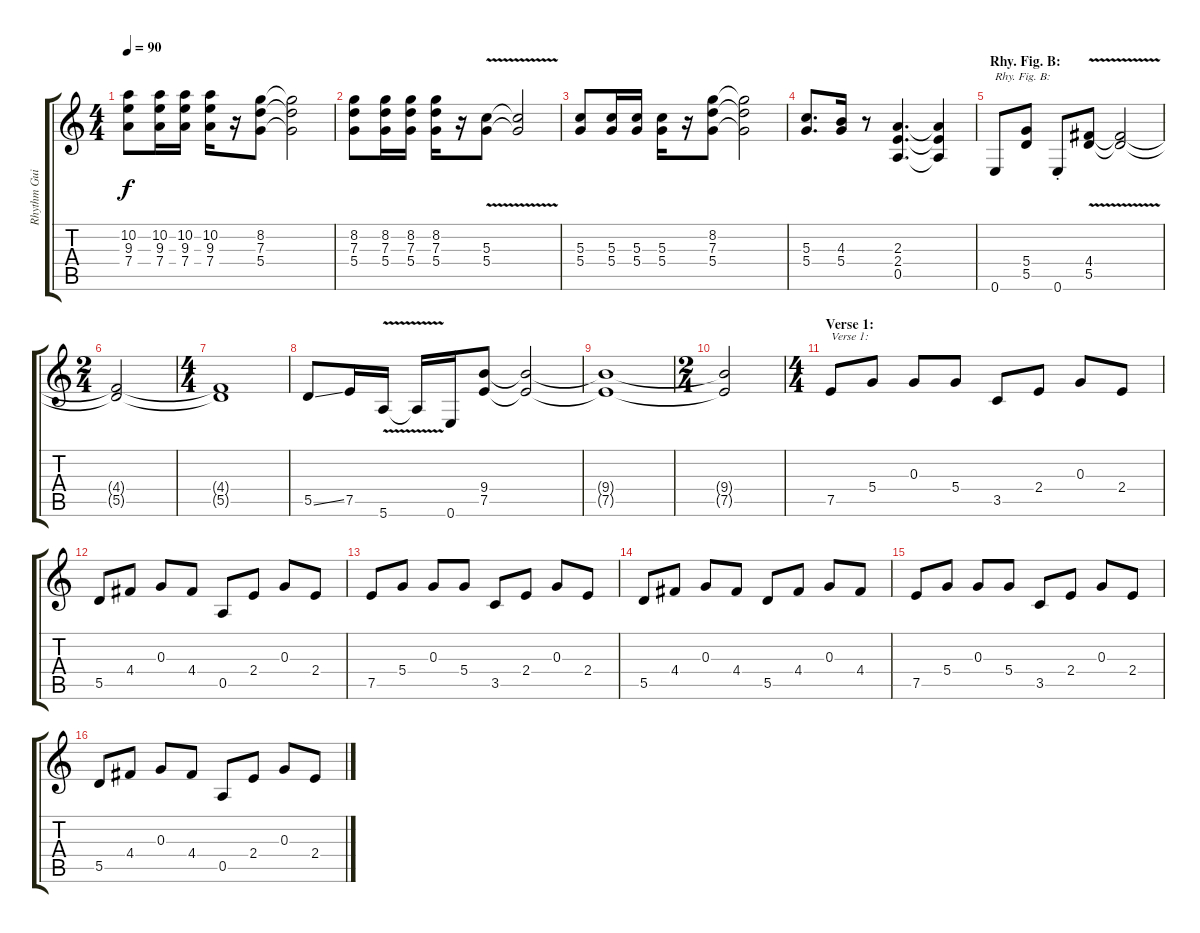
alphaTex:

\track ("Rhythm Guitar 1" "Rhythm Gui") {instrument distortionguitar}
\staff {score tabs}
\tuning (E4 B3 G3 D3 A2 E2) {hide}
\ts (4 4)
\tempo 90
\clef g2
\ks c
(10.2 9.3 7.4).8{dy f} (10.2 9.3 7.4).16 (10.2 9.3 7.4).16 (10.2 9.3 7.4).16 r.16 (8.2 7.3 5.4).8 (8.2{t} 7.3{t} 5.4{t}).2 |
(8.2 7.3 5.4).8 (8.2 7.3 5.4).16 (8.2 7.3 5.4).16 (8.2 7.3 5.4).16 r.16 (5.3{v} 5.4).8 (5.3{t} 5.4{t}).2 |
(5.3 5.4).8 (5.3 5.4).16 (5.3 5.4).16 (5.3 5.4).16 r.16 (8.2 7.3 5.4).8 (8.2{t} 7.3{t} 5.4{t}).2 |
(5.3 5.4).8{d} (4.3 5.4).16 r.8 (2.3 2.4 0.5).4{d} (2.3{t} 2.4{t} 0.5{t}).4 |
\section ("" "Rhy. Fig. B:")
0.6.8{txt "Rhy. Fig. B:"} (5.4 5.5).8 0.6{st}.8 (4.4{v} 5.5).8 (4.4{t} 5.5{t}).2 |
\ts (2 4)
(4.4{t} 5.5{t}).2 |
\ts (4 4)
(4.4{t} 5.5{t}).1 |
5.5{ss}.8 7.5.16 5.6{v}.16 5.6{t}.16 0.6.16 (9.4 7.5).8 (9.4{t} 7.5{t}).2 |
(9.4{t} 7.5{t}).1 |
\ts (2 4)
(9.4{t} 7.5{t}).2 |
\ts (4 4)
\section ("" "Verse 1:")
7.5.8{txt "Verse 1:"} 5.4.8 0.3.8 5.4.8 3.5.8 2.4.8 0.3.8 2.4.8 |
5.5.8 4.4.8 0.3.8 4.4.8 0.5.8 2.4.8 0.3.8 2.4.8 |
7.5.8 5.4.8 0.3.8 5.4.8 3.5.8 2.4.8 0.3.8 2.4.8 |
5.5.8 4.4.8 0.3.8 4.4.8 5.5.8 4.4.8 0.3.8 4.4.8 |
7.5.8 5.4.8 0.3.8 5.4.8 3.5.8 2.4.8 0.3.8 2.4.8 |
5.5.8 4.4.8 0.3.8 4.4.8 0.5.8 2.4.8 0.3.8 2.4.8
